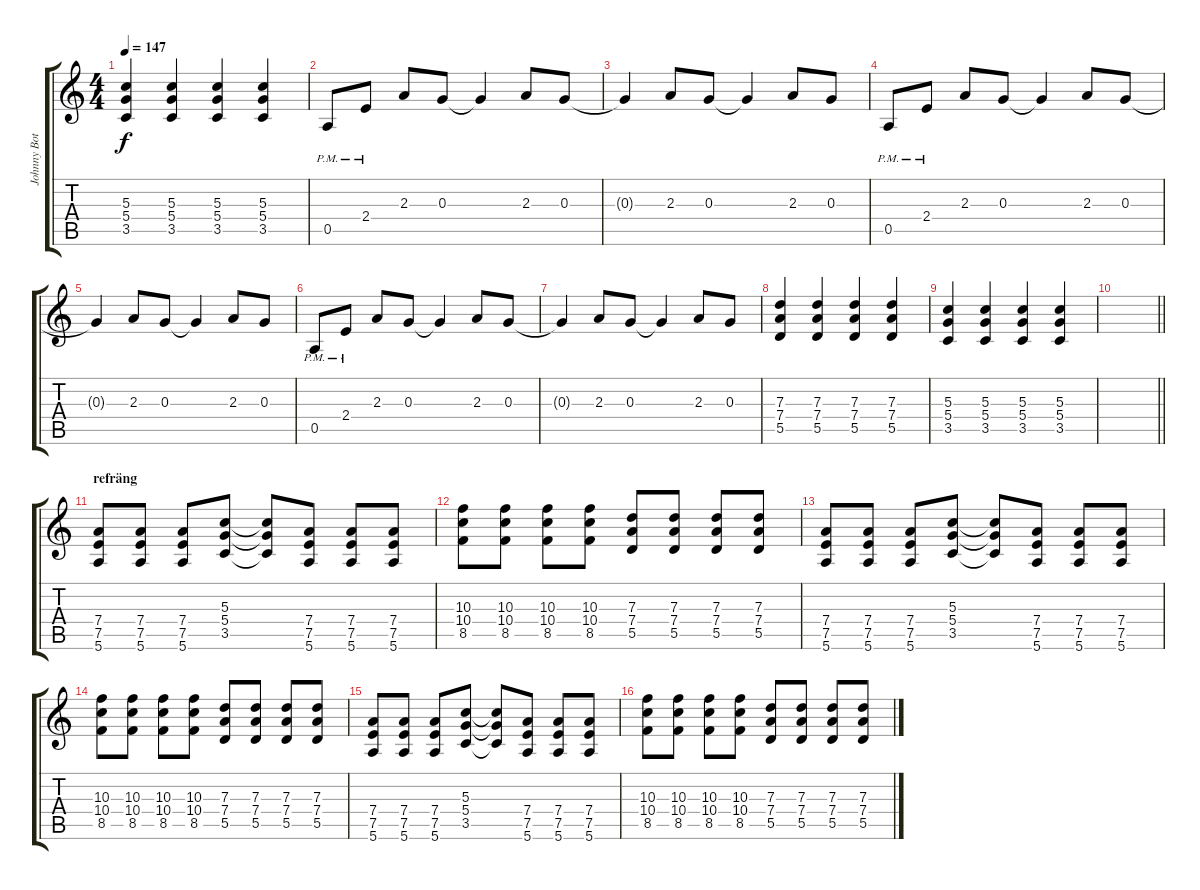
\track ("Johnny Bottrop" "Johnny Bot") {instrument distortionguitar}
\staff {score tabs}
\tuning (E4 B3 G3 D3 A2 E2) {hide}
\ts (4 4)
\tempo 147
\clef g2
\ks c
(5.3 5.4 3.5).4{dy f} (5.3 5.4 3.5).4 (5.3 5.4 3.5).4 (5.3 5.4 3.5).4 |
0.5{pm}.8 2.4{pm}.8 2.3.8 0.3.8 0.3{t}.4 2.3.8 0.3.8 |
0.3{t}.4 2.3.8 0.3.8 0.3{t}.4 2.3.8 0.3.8 |
0.5{pm}.8 2.4{pm}.8 2.3.8 0.3.8 0.3{t}.4 2.3.8 0.3.8 |
0.3{t}.4 2.3.8 0.3.8 0.3{t}.4 2.3.8 0.3.8 |
0.5{pm}.8 2.4{pm}.8 2.3.8 0.3.8 0.3{t}.4 2.3.8 0.3.8 |
0.3{t}.4 2.3.8 0.3.8 0.3{t}.4 2.3.8 0.3.8 |
(7.3 7.4 5.5).4 (7.3 7.4 5.5).4 (7.3 7.4 5.5).4 (7.3 7.4 5.5).4 |
(5.3 5.4 3.5).4 (5.3 5.4 3.5).4 (5.3 5.4 3.5).4 (5.3 5.4 3.5).4 |
\barLineRight lightlight
|
\section ("" "refräng")
(7.4 7.5 5.6).8 (7.4 7.5 5.6).8 (7.4 7.5 5.6).8 (5.3 5.4 3.5).8 (5.3{t} 5.4{t} 3.5{t}).8 (7.4 7.5 5.6).8 (7.4 7.5 5.6).8 (7.4 7.5 5.6).8 |
(10.3 10.4 8.5).8 (10.3 10.4 8.5).8 (10.3 10.4 8.5).8 (10.3 10.4 8.5).8 (7.3 7.4 5.5).8 (7.3 7.4 5.5).8 (7.3 7.4 5.5).8 (7.3 7.4 5.5).8 |
(7.4 7.5 5.6).8 (7.4 7.5 5.6).8 (7.4 7.5 5.6).8 (5.3 5.4 3.5).8 (5.3{t} 5.4{t} 3.5{t}).8 (7.4 7.5 5.6).8 (7.4 7.5 5.6).8 (7.4 7.5 5.6).8 |
(10.3 10.4 8.5).8 (10.3 10.4 8.5).8 (10.3 10.4 8.5).8 (10.3 10.4 8.5).8 (7.3 7.4 5.5).8 (7.3 7.4 5.5).8 (7.3 7.4 5.5).8 (7.3 7.4 5.5).8 |
(7.4 7.5 5.6).8 (7.4 7.5 5.6).8 (7.4 7.5 5.6).8 (5.3 5.4 3.5).8 (5.3{t} 5.4{t} 3.5{t}).8 (7.4 7.5 5.6).8 (7.4 7.5 5.6).8 (7.4 7.5 5.6).8 |
(10.3 10.4 8.5).8 (10.3 10.4 8.5).8 (10.3 10.4 8.5).8 (10.3 10.4 8.5).8 (7.3 7.4 5.5).8 (7.3 7.4 5.5).8 (7.3 7.4 5.5).8 (7.3 7.4 5.5).8
